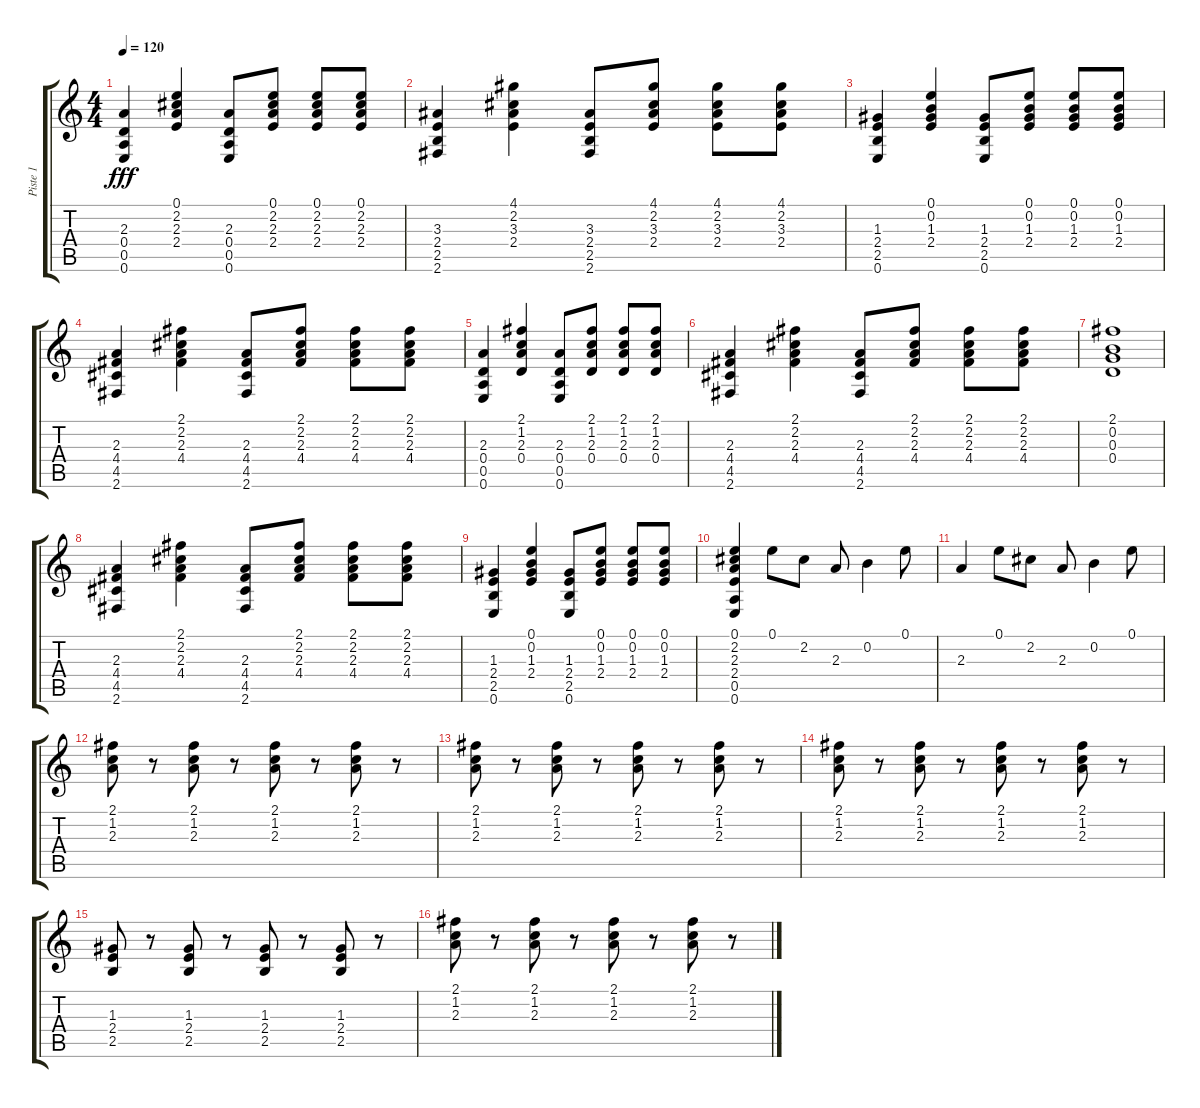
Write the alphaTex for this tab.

\track ("Piste 1" "Piste 1") {instrument acousticguitarnylon}
\staff {score tabs}
\tuning (E4 B3 G3 D3 A2 E2) {hide}
\ts (4 4)
\tempo 120
\clef g2
\ks c
(2.3 0.4 0.5 0.6).4{dy fff} (0.1 2.2 2.3 2.4).4 (2.3 0.4 0.5 0.6).8 (0.1 2.2 2.3 2.4).8 (0.1 2.2 2.3 2.4).8 (0.1 2.2 2.3 2.4).8 |
(3.3 2.4 2.5 2.6).4 (4.1 2.2 3.3 2.4).4 (3.3 2.4 2.5 2.6).8 (4.1 2.2 3.3 2.4).8 (4.1 2.2 3.3 2.4).8 (4.1 2.2 3.3 2.4).8 |
(1.3 2.4 2.5 0.6).4 (0.1 0.2 1.3 2.4).4 (1.3 2.4 2.5 0.6).8 (0.1 0.2 1.3 2.4).8 (0.1 0.2 1.3 2.4).8 (0.1 0.2 1.3 2.4).8 |
(2.3 4.4 4.5 2.6).4 (2.1 2.2 2.3 4.4).4 (2.3 4.4 4.5 2.6).8 (2.1 2.2 2.3 4.4).8 (2.1 2.2 2.3 4.4).8 (2.1 2.2 2.3 4.4).8 |
(2.3 0.4 0.5 0.6).4 (2.1 1.2 2.3 0.4).4 (2.3 0.4 0.5 0.6).8 (2.1 1.2 2.3 0.4).8 (2.1 1.2 2.3 0.4).8 (2.1 1.2 2.3 0.4).8 |
(2.3 4.4 4.5 2.6).4 (2.1 2.2 2.3 4.4).4 (2.3 4.4 4.5 2.6).8 (2.1 2.2 2.3 4.4).8 (2.1 2.2 2.3 4.4).8 (2.1 2.2 2.3 4.4).8 |
(2.1 0.2 0.3 0.4).1 |
(2.3 4.4 4.5 2.6).4 (2.1 2.2 2.3 4.4).4 (2.3 4.4 4.5 2.6).8 (2.1 2.2 2.3 4.4).8 (2.1 2.2 2.3 4.4).8 (2.1 2.2 2.3 4.4).8 |
(1.3 2.4 2.5 0.6).4 (0.1 0.2 1.3 2.4).4 (1.3 2.4 2.5 0.6).8 (0.1 0.2 1.3 2.4).8 (0.1 0.2 1.3 2.4).8 (0.1 0.2 1.3 2.4).8 |
(0.1 2.2 2.3 2.4 0.5 0.6).4 0.1.8 2.2.8 2.3.8 0.2.4 0.1.8 |
2.3.4 0.1.8 2.2.8 2.3.8 0.2.4 0.1.8 |
(2.1 1.2 2.3).8 r.8 (2.1 1.2 2.3).8 r.8 (2.1 1.2 2.3).8 r.8 (2.1 1.2 2.3).8 r.8 |
(2.1 1.2 2.3).8 r.8 (2.1 1.2 2.3).8 r.8 (2.1 1.2 2.3).8 r.8 (2.1 1.2 2.3).8 r.8 |
(2.1 1.2 2.3).8 r.8 (2.1 1.2 2.3).8 r.8 (2.1 1.2 2.3).8 r.8 (2.1 1.2 2.3).8 r.8 |
(1.3 2.4 2.5).8 r.8 (1.3 2.4 2.5).8 r.8 (1.3 2.4 2.5).8 r.8 (1.3 2.4 2.5).8 r.8 |
(2.1 1.2 2.3).8 r.8 (2.1 1.2 2.3).8 r.8 (2.1 1.2 2.3).8 r.8 (2.1 1.2 2.3).8 r.8
